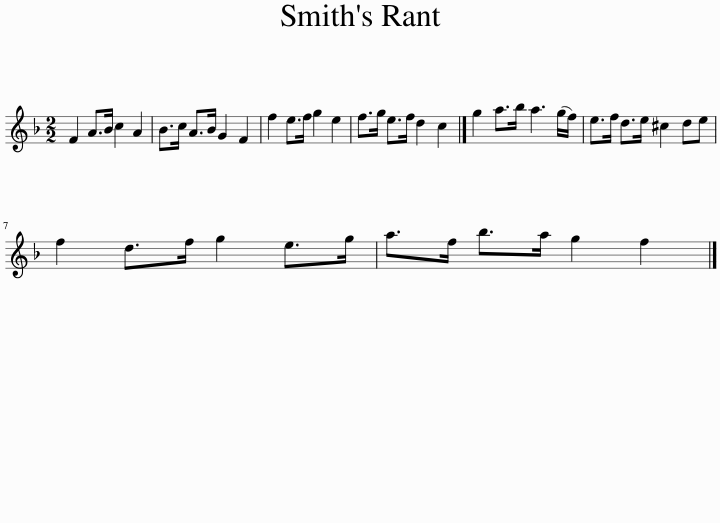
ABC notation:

X:1
L:1/8
M:2/2
I:linebreak $
K:F
V:1 treble
V:1
 F2 A>B c2 A2 | B>c A>B G2 F2 | f2 e>f g2 e2 | f>g e>f d2 c2 |] g2 a>b a3 (g/f/) | %5
 e>f d>e ^c2 de |$ f2 d>f g2 e>g | a>f b>a g2 f2 |] %8
